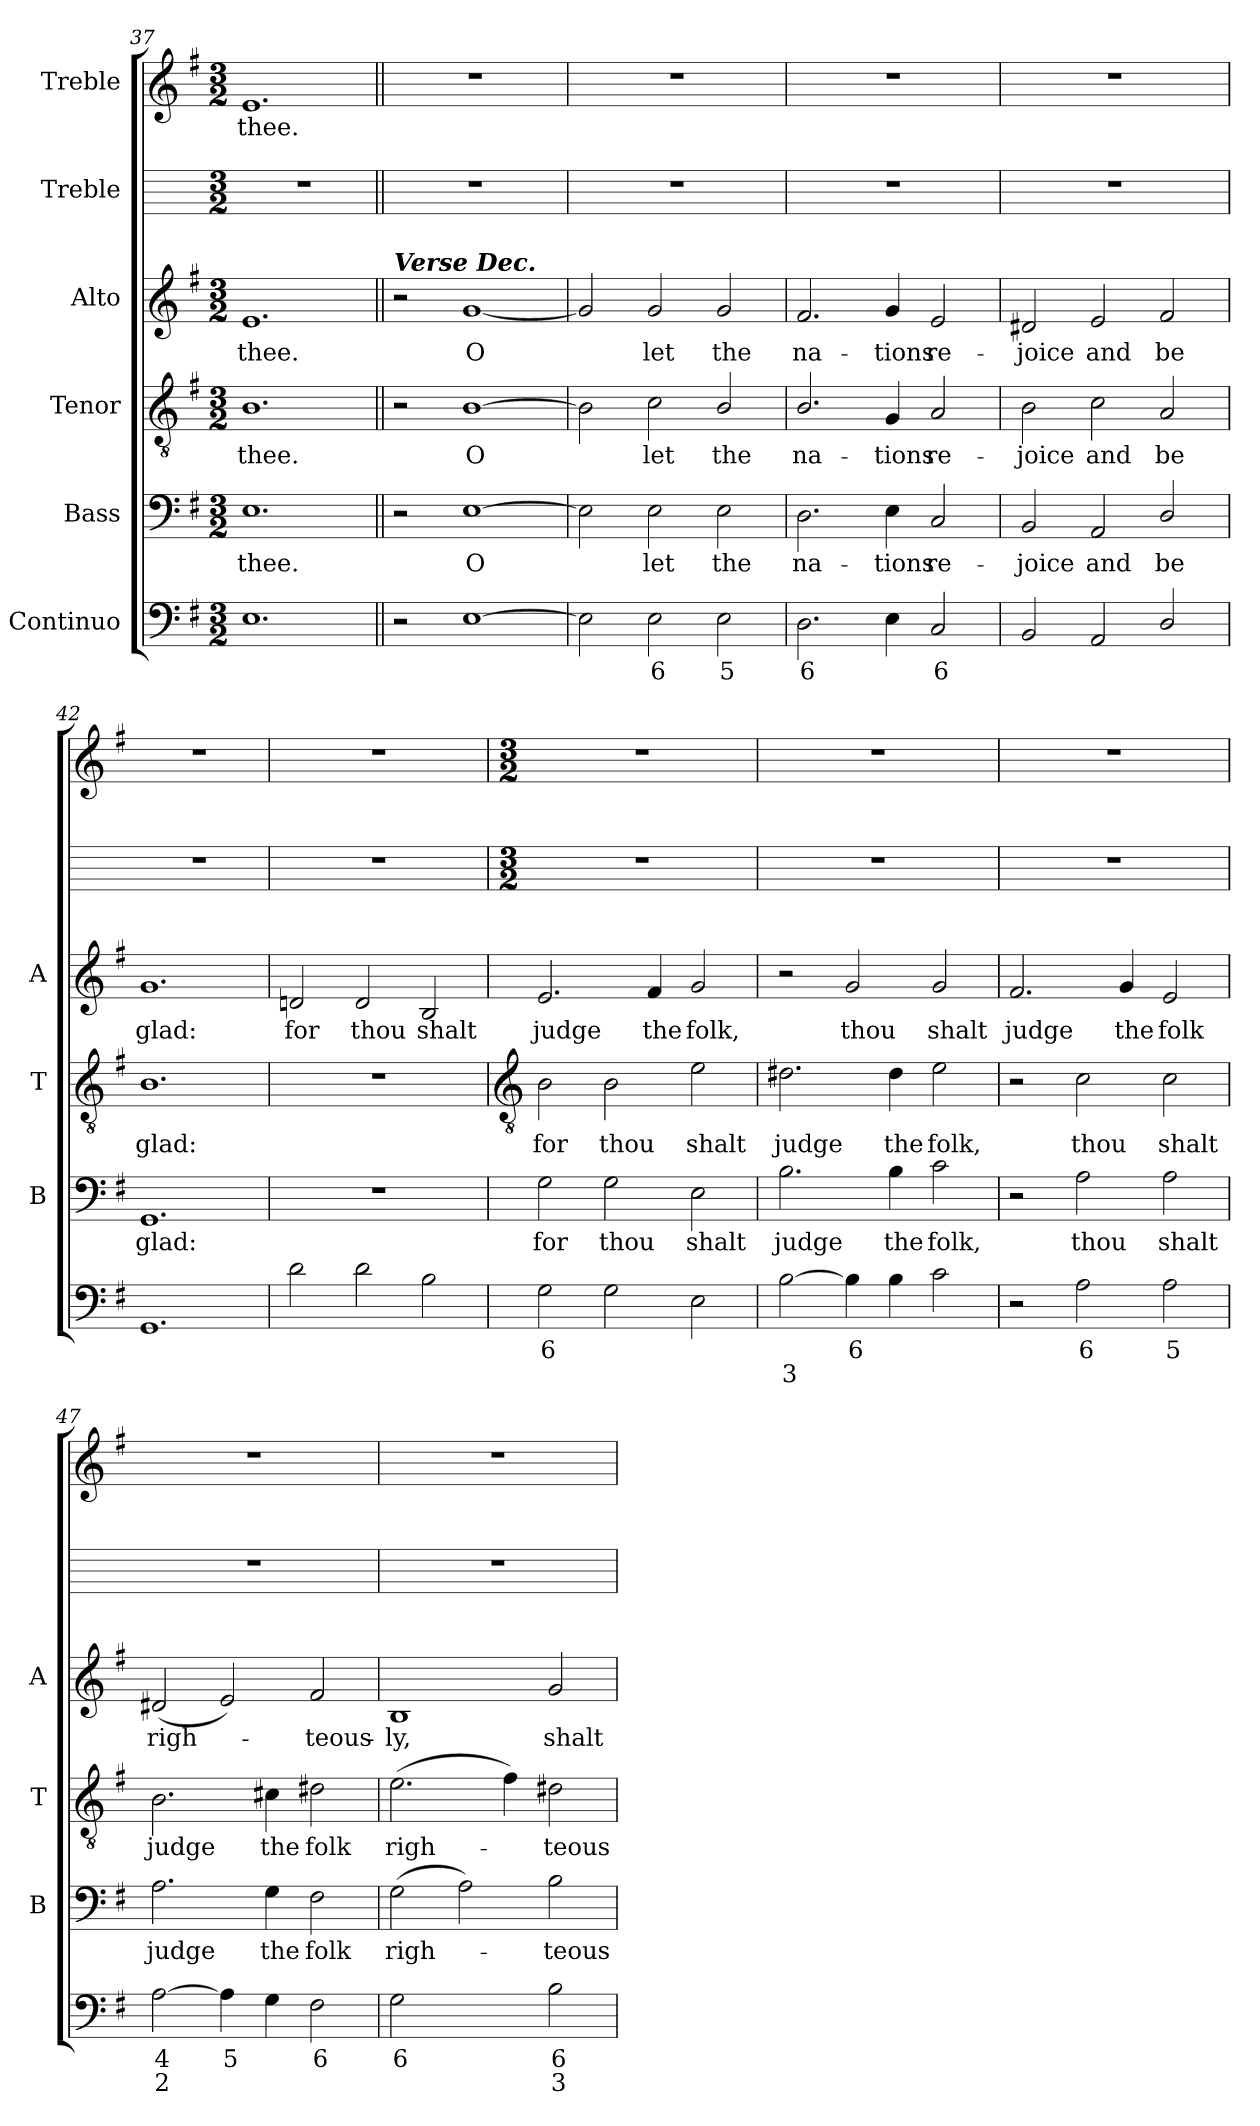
**kern	**text	**text	**kern	**text	**kern	**text	**kern	**text	**kern	**kern	**text
*part6	*part6	*part6	*part5	*part5	*part4	*part4	*part3	*part3	*part2	*part1	*part1
*staff6	*staff6	*staff6	*staff5	*staff5	*staff4	*staff4	*staff3	*staff3	*staff2	*staff1	*staff1
*I"Continuo	*	*	*I"Bass	*	*I"Tenor	*	*I"Alto	*	*I"Treble	*I"Treble	*
*	*	*	*I'B	*	*I'T	*	*I'A	*	*	*	*
*clefF4	*	*	*clefF4	*	*clefGv2	*	*clefG2	*	*	*clefG2	*
*k[f#]	*	*	*k[f#]	*	*k[f#]	*	*k[f#]	*	*	*k[f#]	*
*G:	*	*	*G:	*	*G:	*	*G:	*	*	*G:	*
*M3/2	*	*	*M3/2	*	*M3/2	*	*M3/2	*	*M3/2	*M3/2	*
=37	=37	=37	=37	=37	=37	=37	=37	=37	=37	=37	=37
!	!	!	!	!LO:LY:b	!	!LO:LY:b	!	!LO:LY:b	!	!	!LO:LY:b
1.E	.	.	1.E	thee.	1.B	thee.	1.e	thee.	1.r	1.e	thee.
=38||	=38||	=38||	=38||	=38||	=38||	=38||	=38||	=38||	=38||	=38||	=38||
!	!	!	!	!	!	!	!LO:TX:a:Bi:t=Verse Dec.	!	!	!	!
!	!	!	!	!	!	!	!	!	!	!LO:N:vis=1	!
2r	.	.	2r	.	2r	.	2r	.	1.r	1.r	.
!	!	!	!	!LO:LY:b	!	!LO:LY:b	!	!LO:LY:b	!	!	!
[1E	.	.	[1E	O	[1B	O	[1g	O	.	.	.
=39	=39	=39	=39	=39	=39	=39	=39	=39	=39	=39	=39
!	!	!	!	!	!	!	!	!	!	!LO:N:vis=1	!
2E]	.	.	2E]	.	2B]	.	2g]	.	1.r	1.r	.
!	!LO:LY:b	!	!	!LO:LY:b	!	!LO:LY:b	!	!LO:LY:b	!	!	!
2E	6	.	2E	let	2c	let	2g	let	.	.	.
!	!LO:LY:b	!	!	!LO:LY:b	!	!LO:LY:b	!	!LO:LY:b	!	!	!
2E	5	.	2E	the	2B/	the	2g	the	.	.	.
=40	=40	=40	=40	=40	=40	=40	=40	=40	=40	=40	=40
!	!LO:LY:b	!	!	!LO:LY:b	!	!LO:LY:b	!	!LO:LY:b	!	!LO:N:vis=1	!
2.D	6	.	2.D	na-	2.B/	na-	2.f#	na-	1.r	1.r	.
!	!	!	!	!LO:LY:b	!	!LO:LY:b	!	!LO:LY:b	!	!	!
4E	.	.	4E	-tions	4G	-tions	4g	-tions	.	.	.
!	!LO:LY:b	!	!	!LO:LY:b	!	!LO:LY:b	!	!LO:LY:b	!	!	!
2C	6	.	2C	re-	2A	re-	2e	re-	.	.	.
=41	=41	=41	=41	=41	=41	=41	=41	=41	=41	=41	=41
!	!	!	!	!LO:LY:b	!	!LO:LY:b	!	!LO:LY:b	!	!LO:N:vis=1	!
2BB	.	.	2BB	-joice	2B	-joice	2d#X	-joice	1.r	1.r	.
!	!	!	!	!LO:LY:b	!	!LO:LY:b	!	!LO:LY:b	!	!	!
2AA	.	.	2AA	and	2c	and	2e	and	.	.	.
!	!	!	!	!LO:LY:b	!	!LO:LY:b	!	!LO:LY:b	!	!	!
2D/	.	.	2D/	be	2A	be	2f#	be	.	.	.
=42	=42	=42	=42	=42	=42	=42	=42	=42	=42	=42	=42
!	!	!	!	!LO:LY:b	!	!LO:LY:b	!	!LO:LY:b	!	!LO:N:vis=1	!
1.GG	.	.	1.GG	glad:	1.B	glad:	1.g	glad:	1.r	1.r	.
=43	=43	=43	=43	=43	=43	=43	=43	=43	=43	=43	=43
!	!	!	!LO:N:vis=1	!	!LO:N:vis=1	!	!	!LO:LY:b	!	!LO:N:vis=1	!
2d	.	.	1.r	.	1.r	.	2dn	for	1.r	1.r	.
!	!	!	!	!	!	!	!	!LO:LY:b	!	!	!
2d	.	.	.	.	.	.	2d	thou	.	.	.
!	!	!	!	!	!	!	!	!LO:LY:b	!	!	!
2B	.	.	.	.	.	.	2B	shalt	.	.	.
!!LO:LB:g=z
=44	=44	=44	=44	=44	=44	=44	=44	=44	=44	=44	=44
*	*	*	*	*	*clefGv2	*	*	*	*	*	*
*	*	*	*	*	*	*	*	*	*M3/2	*M3/2	*
!	!LO:LY:b	!	!	!LO:LY:b	!	!LO:LY:b	!	!LO:LY:b	!	!	!
2G	6	.	2G	for	2B	for	2.e	judge	1.r	1.r	.
!	!	!	!	!LO:LY:b	!	!LO:LY:b	!	!	!	!	!
2G	.	.	2G	thou	2B	thou	.	.	.	.	.
!	!	!	!	!	!	!	!	!LO:LY:b	!	!	!
.	.	.	.	.	.	.	4f#	the	.	.	.
!	!	!	!	!LO:LY:b	!	!LO:LY:b	!	!LO:LY:b	!	!	!
2E	.	.	2E	shalt	2e	shalt	2g	folk,	.	.	.
=45	=45	=45	=45	=45	=45	=45	=45	=45	=45	=45	=45
!	!	!LO:LY:b	!	!LO:LY:b	!	!LO:LY:b	!	!	!	!	!
[2B	.	3	2.B	judge	2.d#X	judge	2r	.	1.r	1.r	.
!	!LO:LY:b	!	!	!	!	!	!	!LO:LY:b	!	!	!
4B]	6	.	.	.	.	.	2g	thou	.	.	.
!	!	!	!	!LO:LY:b	!	!LO:LY:b	!	!	!	!	!
4B	.	.	4B	the	4d#	the	.	.	.	.	.
!	!	!	!	!LO:LY:b	!	!LO:LY:b	!	!LO:LY:b	!	!	!
2c	.	.	2c	folk,	2e	folk,	2g	shalt	.	.	.
=46	=46	=46	=46	=46	=46	=46	=46	=46	=46	=46	=46
!	!	!	!	!	!	!	!	!LO:LY:b	!	!	!
2r	.	.	2r	.	2r	.	2.f#	judge	1.r	1.r	.
!	!LO:LY:b	!	!	!LO:LY:b	!	!LO:LY:b	!	!	!	!	!
2A	6	.	2A	thou	2c	thou	.	.	.	.	.
!	!	!	!	!	!	!	!	!LO:LY:b	!	!	!
.	.	.	.	.	.	.	4g	the	.	.	.
!	!LO:LY:b	!	!	!LO:LY:b	!	!LO:LY:b	!	!LO:LY:b	!	!	!
2A	5	.	2A	shalt	2c	shalt	2e	folk	.	.	.
=47	=47	=47	=47	=47	=47	=47	=47	=47	=47	=47	=47
!	!LO:LY:b	!LO:LY:b	!	!LO:LY:b	!	!LO:LY:b	!	!LO:LY:b	!	!	!
[2A	4	2	2.A	judge	2.B	judge	(<2d#X	righ-	1.r	1.r	.
!	!LO:LY:b	!	!	!	!	!	!	!	!	!	!
4A]	5	.	.	.	.	.	2e)	.	.	.	.
!	!	!	!	!LO:LY:b	!	!LO:LY:b	!	!	!	!	!
4G	.	.	4G	the	4c#X	the	.	.	.	.	.
!	!LO:LY:b	!	!	!LO:LY:b	!	!LO:LY:b	!	!LO:LY:b	!	!	!
2F#	6	.	2F#	folk	2d#X	folk	2f#	teous-	.	.	.
=48	=48	=48	=48	=48	=48	=48	=48	=48	=48	=48	=48
!	!LO:LY:b	!	!	!LO:LY:b	!	!LO:LY:b	!	!LO:LY:b	!	!	!
2G	6	.	(>2G	righ-	(>2.e	righ-	1B	-ly,	1.r	1.r	.
!	!LO:LY:b	!	!	!	!	!	!	!	!	!	!
[4Ayy	5	.	2A)	.	.	.	.	.	.	.	.
!	!LO:LY:b	!	!	!	!	!	!	!	!	!	!
4Ayy]	6	.	.	.	4f#)	.	.	.	.	.	.
!	!LO:LY:b	!LO:LY:b	!	!LO:LY:b	!	!LO:LY:b	!	!LO:LY:b	!	!	!
2B	6	3	2B	teous-	2d#X	teous-	2g	shalt	.	.	.
=	=	=	=	=	=	=	=	=	=	=	=
*-	*-	*-	*-	*-	*-	*-	*-	*-	*-	*-	*-
